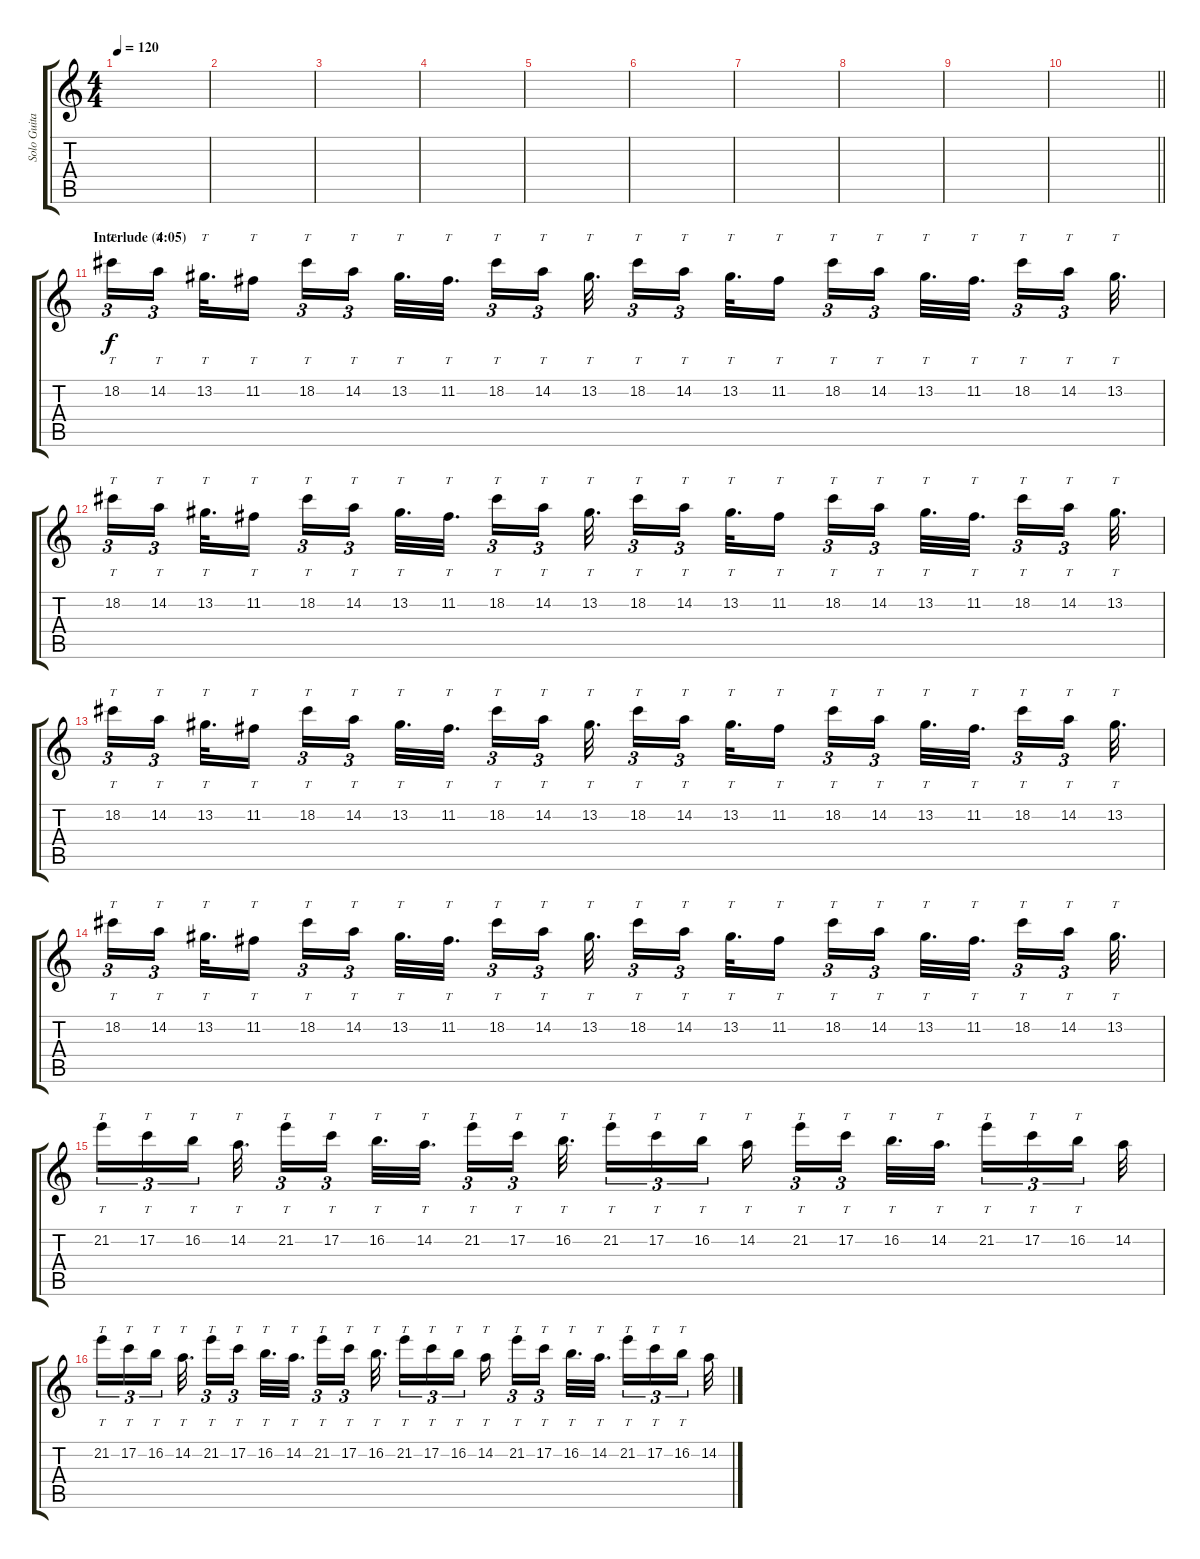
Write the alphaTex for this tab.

\track ("Solo Guitar" "Solo Guita") {instrument distortionguitar}
\staff {score tabs}
\tuning (C4 G3 Eb3 Bb2 F2 C2) {hide}
\ts (4 4)
\tempo 120
\clef g2
\ks c
|
|
|
|
|
|
|
|
|
\barLineRight lightlight
|
\section ("" "Interlude (4:05)")
18.2.16{tt tu (3 2) dy f instrument distortionguitar} 14.2.16{tt tu (3 2) beam splitsecondary} 13.2.32{tt d} 11.2.16{tt beam splitsecondary} 18.2.16{tt tu (3 2)} 14.2.16{tt tu (3 2)} 13.2.32{tt d} 11.2.32{tt d beam splitsecondary} 18.2.16{tt tu (3 2)} 14.2.16{tt tu (3 2) beam splitsecondary} 13.2.32{tt d} 18.2.16{tt tu (3 2)} 14.2.16{tt tu (3 2) beam splitsecondary} 13.2.32{tt d} 11.2.16{tt beam splitsecondary} 18.2.16{tt tu (3 2)} 14.2.16{tt tu (3 2)} 13.2.32{tt d} 11.2.32{tt d beam splitsecondary} 18.2.16{tt tu (3 2)} 14.2.16{tt tu (3 2) beam splitsecondary} 13.2.32{tt d} |
18.2.16{tt tu (3 2)} 14.2.16{tt tu (3 2) beam splitsecondary} 13.2.32{tt d} 11.2.16{tt beam splitsecondary} 18.2.16{tt tu (3 2)} 14.2.16{tt tu (3 2)} 13.2.32{tt d} 11.2.32{tt d beam splitsecondary} 18.2.16{tt tu (3 2)} 14.2.16{tt tu (3 2) beam splitsecondary} 13.2.32{tt d} 18.2.16{tt tu (3 2)} 14.2.16{tt tu (3 2) beam splitsecondary} 13.2.32{tt d} 11.2.16{tt beam splitsecondary} 18.2.16{tt tu (3 2)} 14.2.16{tt tu (3 2)} 13.2.32{tt d} 11.2.32{tt d beam splitsecondary} 18.2.16{tt tu (3 2)} 14.2.16{tt tu (3 2) beam splitsecondary} 13.2.32{tt d} |
18.2.16{tt tu (3 2)} 14.2.16{tt tu (3 2) beam splitsecondary} 13.2.32{tt d} 11.2.16{tt beam splitsecondary} 18.2.16{tt tu (3 2)} 14.2.16{tt tu (3 2)} 13.2.32{tt d} 11.2.32{tt d beam splitsecondary} 18.2.16{tt tu (3 2)} 14.2.16{tt tu (3 2) beam splitsecondary} 13.2.32{tt d} 18.2.16{tt tu (3 2)} 14.2.16{tt tu (3 2) beam splitsecondary} 13.2.32{tt d} 11.2.16{tt beam splitsecondary} 18.2.16{tt tu (3 2)} 14.2.16{tt tu (3 2)} 13.2.32{tt d} 11.2.32{tt d beam splitsecondary} 18.2.16{tt tu (3 2)} 14.2.16{tt tu (3 2) beam splitsecondary} 13.2.32{tt d} |
18.2.16{tt tu (3 2)} 14.2.16{tt tu (3 2) beam splitsecondary} 13.2.32{tt d} 11.2.16{tt beam splitsecondary} 18.2.16{tt tu (3 2)} 14.2.16{tt tu (3 2)} 13.2.32{tt d} 11.2.32{tt d beam splitsecondary} 18.2.16{tt tu (3 2)} 14.2.16{tt tu (3 2) beam splitsecondary} 13.2.32{tt d} 18.2.16{tt tu (3 2)} 14.2.16{tt tu (3 2) beam splitsecondary} 13.2.32{tt d} 11.2.16{tt beam splitsecondary} 18.2.16{tt tu (3 2)} 14.2.16{tt tu (3 2)} 13.2.32{tt d} 11.2.32{tt d beam splitsecondary} 18.2.16{tt tu (3 2)} 14.2.16{tt tu (3 2) beam splitsecondary} 13.2.32{tt d} |
21.2.16{tt tu (3 2)} 17.2.16{tt tu (3 2)} 16.2.16{tt tu (3 2) beam splitsecondary} 14.2.32{tt d beam splitsecondary} 21.2.16{tt tu (3 2)} 17.2.16{tt tu (3 2)} 16.2.32{tt d} 14.2.32{tt d beam splitsecondary} 21.2.16{tt tu (3 2)} 17.2.16{tt tu (3 2) beam splitsecondary} 16.2.32{tt d} 21.2.16{tt tu (3 2)} 17.2.16{tt tu (3 2)} 16.2.16{tt tu (3 2) beam splitsecondary} 14.2.16{tt beam splitsecondary} 21.2.16{tt tu (3 2)} 17.2.16{tt tu (3 2)} 16.2.32{tt d} 14.2.32{tt d beam splitsecondary} 21.2.16{tt tu (3 2)} 17.2.16{tt tu (3 2)} 16.2.16{tt tu (3 2) beam splitsecondary} 14.2.32 |
21.2.16{tt tu (3 2)} 17.2.16{tt tu (3 2)} 16.2.16{tt tu (3 2) beam splitsecondary} 14.2.32{tt d beam splitsecondary} 21.2.16{tt tu (3 2)} 17.2.16{tt tu (3 2)} 16.2.32{tt d} 14.2.32{tt d beam splitsecondary} 21.2.16{tt tu (3 2)} 17.2.16{tt tu (3 2) beam splitsecondary} 16.2.32{tt d} 21.2.16{tt tu (3 2)} 17.2.16{tt tu (3 2)} 16.2.16{tt tu (3 2) beam splitsecondary} 14.2.16{tt beam splitsecondary} 21.2.16{tt tu (3 2)} 17.2.16{tt tu (3 2)} 16.2.32{tt d} 14.2.32{tt d beam splitsecondary} 21.2.16{tt tu (3 2)} 17.2.16{tt tu (3 2)} 16.2.16{tt tu (3 2) beam splitsecondary} 14.2.32
